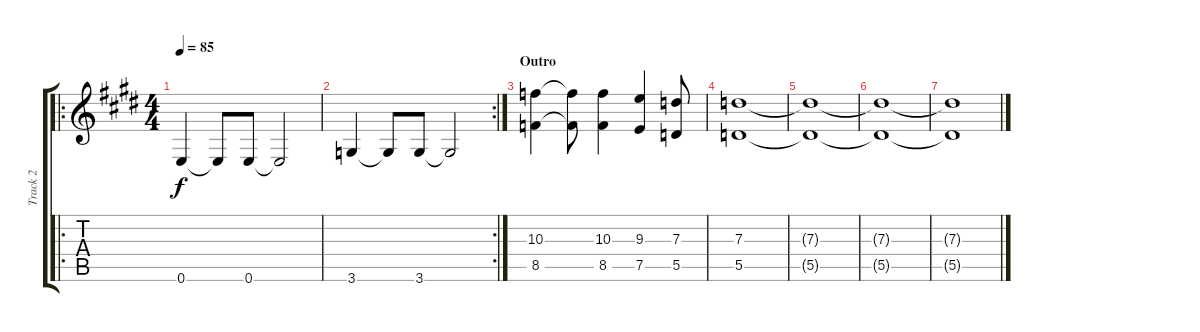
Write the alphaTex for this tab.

\track ("Track 2" "Track 2") {instrument distortionguitar}
\staff {score tabs}
\tuning (E4 B3 G3 D3 A2 E2) {hide}
\ro
\ts (4 4)
\tempo 85
\clef g2
\ks e
0.6.4{dy f} 0.6{t}.8 0.6.8 0.6{t}.2 |
\rc 2
3.6.4 3.6{t}.8 3.6.8 3.6{t}.2 |
\section ("" "Outro")
(10.3 8.5).4 (10.3{t} 8.5{t}).8 (10.3 8.5).4 (9.3 7.5).4 (7.3 5.5).8 |
(7.3 5.5).1 |
(7.3{t} 5.5{t}).1 |
(7.3{t} 5.5{t}).1 |
(7.3{t} 5.5{t}).1
